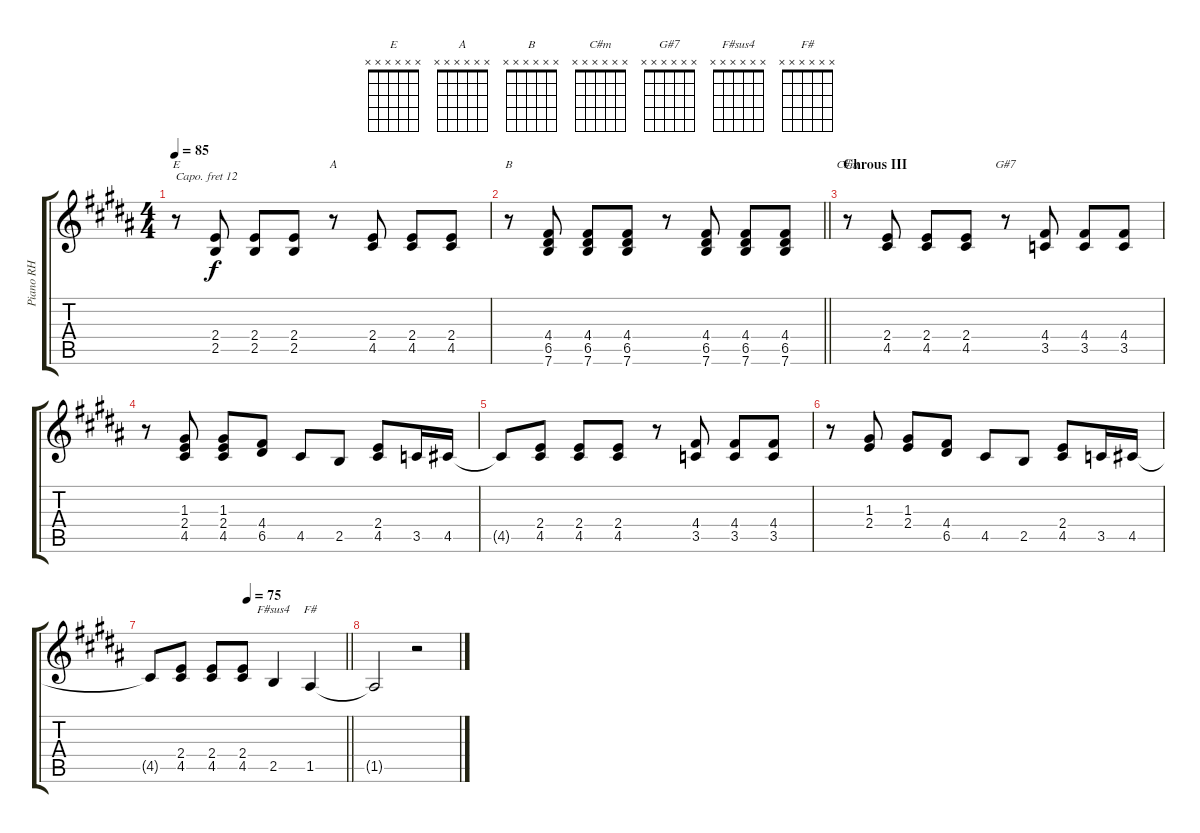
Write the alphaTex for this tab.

\track ("Piano RH" "Piano RH") {instrument brightacousticpiano}
\staff {score tabs}
\capo 12
\tuning (E4 B3 G3 D3 A2 E2) {hide}
\chord ("E" x x x x x x)
\chord ("A" x x x x x x)
\chord ("B" x x x x x x)
\chord ("C#m" x x x x x x)
\chord ("G#7" x x x x x x)
\chord ("F#sus4" x x x x x x)
\chord ("F#" x x x x x x)
\ts (4 4)
\tempo 85
\clef g2
\ks b
r.8{ch "E" dy f} (2.4 2.5).8 (2.4 2.5).8 (2.4 2.5).8 r.8{ch "A"} (2.4 4.5).8 (2.4 4.5).8 (2.4 4.5).8 |
\barLineRight lightlight
r.8{ch "B"} (4.4 6.5 7.6).8 (4.4 6.5 7.6).8 (4.4 6.5 7.6).8 r.8 (4.4 6.5 7.6).8 (4.4 6.5 7.6).8 (4.4 6.5 7.6).8 |
\section ("" "Chrous III")
r.8{ch "C#m"} (2.4 4.5).8 (2.4 4.5).8 (2.4 4.5).8 r.8{ch "G#7"} (4.4 3.5).8 (4.4 3.5).8 (4.4 3.5).8 |
r.8 (1.3 2.4 4.5).8 (1.3 2.4 4.5).8 (4.4 6.5).8 4.5.8 2.5.8 (2.4 4.5).8 3.5.16 4.5.16 |
4.5{t}.8 (2.4 4.5).8 (2.4 4.5).8 (2.4 4.5).8 r.8 (4.4 3.5).8 (4.4 3.5).8 (4.4 3.5).8 |
r.8 (1.3 2.4).8 (1.3 2.4).8 (4.4 6.5).8 4.5.8 2.5.8 (2.4 4.5).8 3.5.16 4.5.16 |
\tempo (75 0.5)
\barLineRight lightlight
4.5{t}.8 (2.4 4.5).8 (2.4 4.5).8 (2.4 4.5).8 2.5.4{ch "F#sus4"} 1.5.4{ch "F#"} |
1.5{t}.2 r.2
